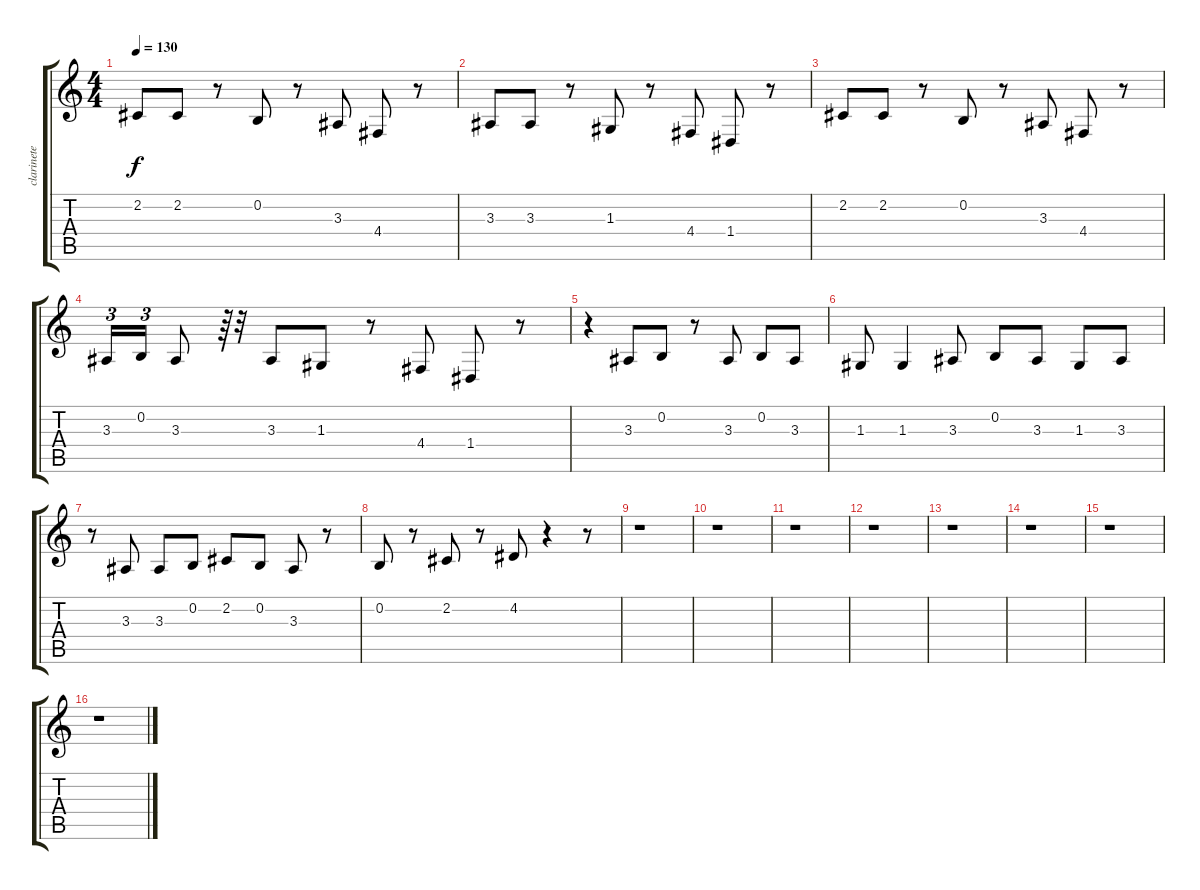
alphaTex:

\track ("clarinete" "clarinete") {instrument clarinet}
\staff {score tabs}
\tuning (E4 B3 G3 D3 A2 E2) {hide}
\ts (4 4)
\tempo 130
\clef g2
\ks c
2.2.8{dy f} 2.2.8 r.8 0.2.8 r.8 3.3.8 4.4.8 r.8 |
3.3.8 3.3.8 r.8 1.3.8 r.8 4.4.8 1.4.8 r.8 |
2.2.8 2.2.8 r.8 0.2.8 r.8 3.3.8 4.4.8 r.8 |
3.3.16{tu (3 2)} 0.2.16{tu (3 2)} 3.3.8 r.64{tu (3 2)} r.32 3.3.8 1.3.8 r.8 4.4.8 1.4.8 r.8 |
r.4 3.3.8 0.2.8 r.8 3.3.8 0.2.8 3.3.8 |
1.3.8 1.3.4 3.3.8 0.2.8 3.3.8 1.3.8 3.3.8 |
r.8 3.3.8 3.3.8 0.2.8 2.2.8 0.2.8 3.3.8 r.8 |
0.2.8 r.8 2.2.8 r.8 4.2.8 r.4 r.8 |
r.1 |
r.1 |
r.1 |
r.1 |
r.1 |
r.1 |
r.1 |
r.1
